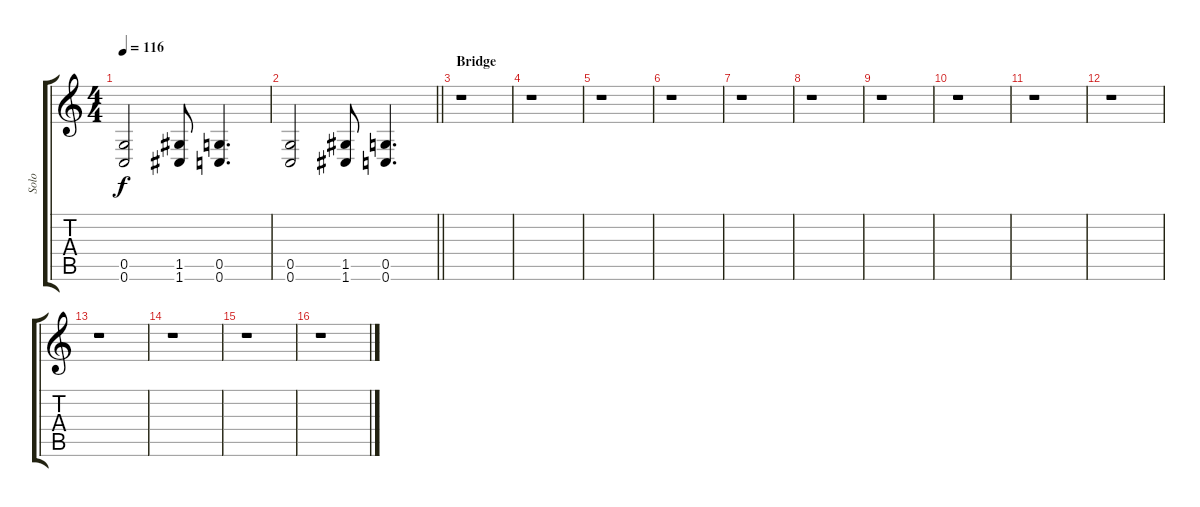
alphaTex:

\track ("Solo" "Solo") {instrument distortionguitar}
\staff {score tabs}
\tuning (D4 A3 F3 C3 G2 C2) {hide}
\ts (4 4)
\tempo 116
\clef g2
\ks c
(0.5 0.6).2{dy f} (1.5 1.6).8 (0.5 0.6).4{d} |
\barLineRight lightlight
(0.5 0.6).2 (1.5 1.6).8 (0.5 0.6).4{d} |
\section ("" "Bridge")
r.1 |
r.1 |
r.1 |
r.1 |
r.1 |
r.1 |
r.1 |
r.1 |
r.1 |
r.1 |
r.1 |
r.1 |
r.1 |
r.1
